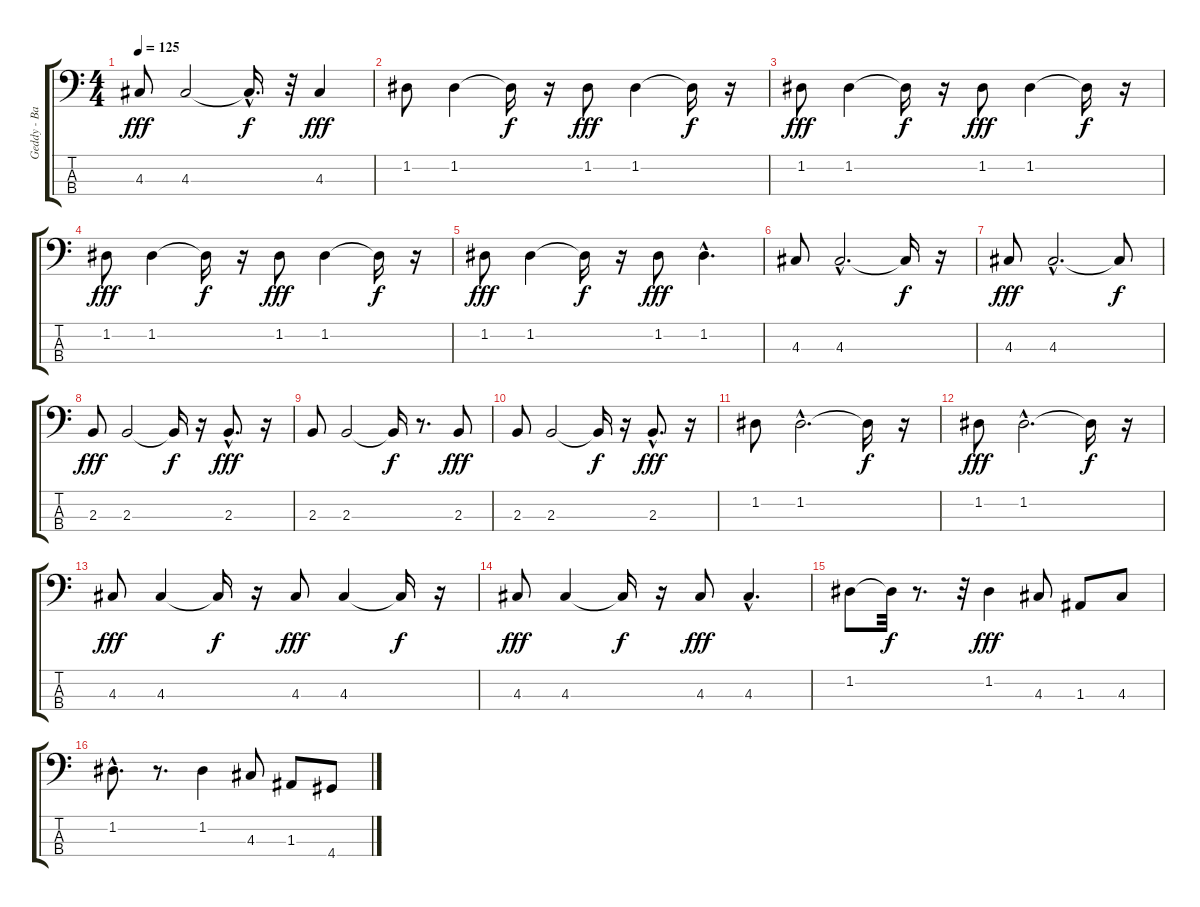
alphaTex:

\track ("Geddy - Baixo" "Geddy - Ba") {instrument electricbassfinger}
\staff {score tabs}
\tuning (G2 D2 A1 E1) {hide}
\ts (4 4)
\tempo 125
\clef f4
\ks c
4.3.8{dy fff} 4.3.2 4.3{hac t}.16{d dy f} r.32 4.3.4{dy fff} |
1.2.8 1.2.4 1.2{t}.16{dy f} r.16 1.2.8{dy fff} 1.2.4 1.2{t}.16{dy f} r.16 |
1.2.8{dy fff} 1.2.4 1.2{t}.16{dy f} r.16 1.2.8{dy fff} 1.2.4 1.2{t}.16{dy f} r.16 |
1.2.8{dy fff} 1.2.4 1.2{t}.16{dy f} r.16 1.2.8{dy fff} 1.2.4 1.2{t}.16{dy f} r.16 |
1.2.8{dy fff} 1.2.4 1.2{t}.16{dy f} r.16 1.2.8{dy fff} 1.2{hac}.4{d} |
4.3.8 4.3{hac}.2{d} 4.3{t}.16{dy f} r.16 |
4.3.8{dy fff} 4.3{hac}.2{d} 4.3{t}.8{dy f} |
2.3.8{dy fff} 2.3.2 2.3{t}.16{dy f} r.16 2.3{hac}.8{d dy fff} r.16 |
2.3.8 2.3.2 2.3{t}.16{dy f} r.8{d} 2.3.8{dy fff} |
2.3.8 2.3.2 2.3{t}.16{dy f} r.16 2.3{hac}.8{d dy fff} r.16 |
1.2.8 1.2{hac}.2{d} 1.2{t}.16{dy f} r.16 |
1.2.8{dy fff} 1.2{hac}.2{d} 1.2{t}.16{dy f} r.16 |
4.3.8{dy fff} 4.3.4 4.3{t}.16{dy f} r.16 4.3.8{dy fff} 4.3.4 4.3{t}.16{dy f} r.16 |
4.3.8{dy fff} 4.3.4 4.3{t}.16{dy f} r.16 4.3.8{dy fff} 4.3{hac}.4{d} |
1.2.8 1.2{t}.32{dy f} r.8{d} r.32 1.2.4{dy fff} 4.3.8 1.3.8 4.3.8 |
1.2{hac}.8{d} r.8{d} 1.2.4 4.3.8 1.3.8 4.4.8
